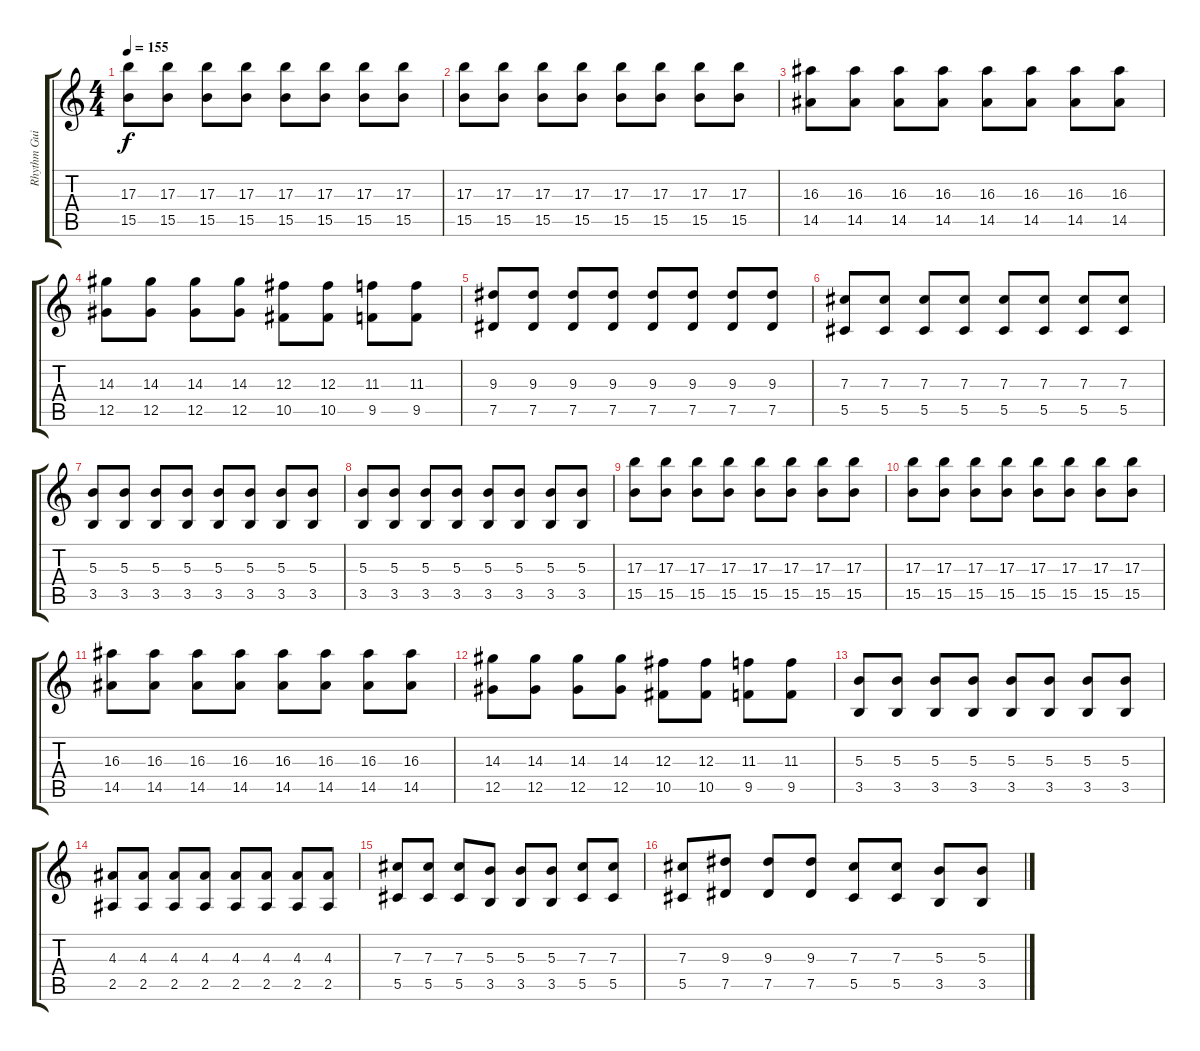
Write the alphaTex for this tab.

\track ("Rhythm Guitar" "Rhythm Gui") {instrument distortionguitar}
\staff {score tabs}
\tuning (Eb4 Bb3 Gb3 Db3 Ab2 Db2) {hide}
\ts (4 4)
\tempo 155
\clef g2
\ks c
(17.3 15.5).8{dy f} (17.3 15.5).8 (17.3 15.5).8 (17.3 15.5).8 (17.3 15.5).8 (17.3 15.5).8 (17.3 15.5).8 (17.3 15.5).8 |
(17.3 15.5).8 (17.3 15.5).8 (17.3 15.5).8 (17.3 15.5).8 (17.3 15.5).8 (17.3 15.5).8 (17.3 15.5).8 (17.3 15.5).8 |
(16.3 14.5).8 (16.3 14.5).8 (16.3 14.5).8 (16.3 14.5).8 (16.3 14.5).8 (16.3 14.5).8 (16.3 14.5).8 (16.3 14.5).8 |
(14.3 12.5).8 (14.3 12.5).8 (14.3 12.5).8 (14.3 12.5).8 (12.3 10.5).8 (12.3 10.5).8 (11.3 9.5).8 (11.3 9.5).8 |
(9.3 7.5).8 (9.3 7.5).8 (9.3 7.5).8 (9.3 7.5).8 (9.3 7.5).8 (9.3 7.5).8 (9.3 7.5).8 (9.3 7.5).8 |
(7.3 5.5).8 (7.3 5.5).8 (7.3 5.5).8 (7.3 5.5).8 (7.3 5.5).8 (7.3 5.5).8 (7.3 5.5).8 (7.3 5.5).8 |
(5.3 3.5).8 (5.3 3.5).8 (5.3 3.5).8 (5.3 3.5).8 (5.3 3.5).8 (5.3 3.5).8 (5.3 3.5).8 (5.3 3.5).8 |
(5.3 3.5).8 (5.3 3.5).8 (5.3 3.5).8 (5.3 3.5).8 (5.3 3.5).8 (5.3 3.5).8 (5.3 3.5).8 (5.3 3.5).8 |
(17.3 15.5).8 (17.3 15.5).8 (17.3 15.5).8 (17.3 15.5).8 (17.3 15.5).8 (17.3 15.5).8 (17.3 15.5).8 (17.3 15.5).8 |
(17.3 15.5).8 (17.3 15.5).8 (17.3 15.5).8 (17.3 15.5).8 (17.3 15.5).8 (17.3 15.5).8 (17.3 15.5).8 (17.3 15.5).8 |
(16.3 14.5).8 (16.3 14.5).8 (16.3 14.5).8 (16.3 14.5).8 (16.3 14.5).8 (16.3 14.5).8 (16.3 14.5).8 (16.3 14.5).8 |
(14.3 12.5).8 (14.3 12.5).8 (14.3 12.5).8 (14.3 12.5).8 (12.3 10.5).8 (12.3 10.5).8 (11.3 9.5).8 (11.3 9.5).8 |
(5.3 3.5).8 (5.3 3.5).8 (5.3 3.5).8 (5.3 3.5).8 (5.3 3.5).8 (5.3 3.5).8 (5.3 3.5).8 (5.3 3.5).8 |
(4.3 2.5).8 (4.3 2.5).8 (4.3 2.5).8 (4.3 2.5).8 (4.3 2.5).8 (4.3 2.5).8 (4.3 2.5).8 (4.3 2.5).8 |
(7.3 5.5).8 (7.3 5.5).8 (7.3 5.5).8 (5.3 3.5).8 (5.3 3.5).8 (5.3 3.5).8 (7.3 5.5).8 (7.3 5.5).8 |
(7.3 5.5).8 (9.3 7.5).8 (9.3 7.5).8 (9.3 7.5).8 (7.3 5.5).8 (7.3 5.5).8 (5.3 3.5).8 (5.3 3.5).8
